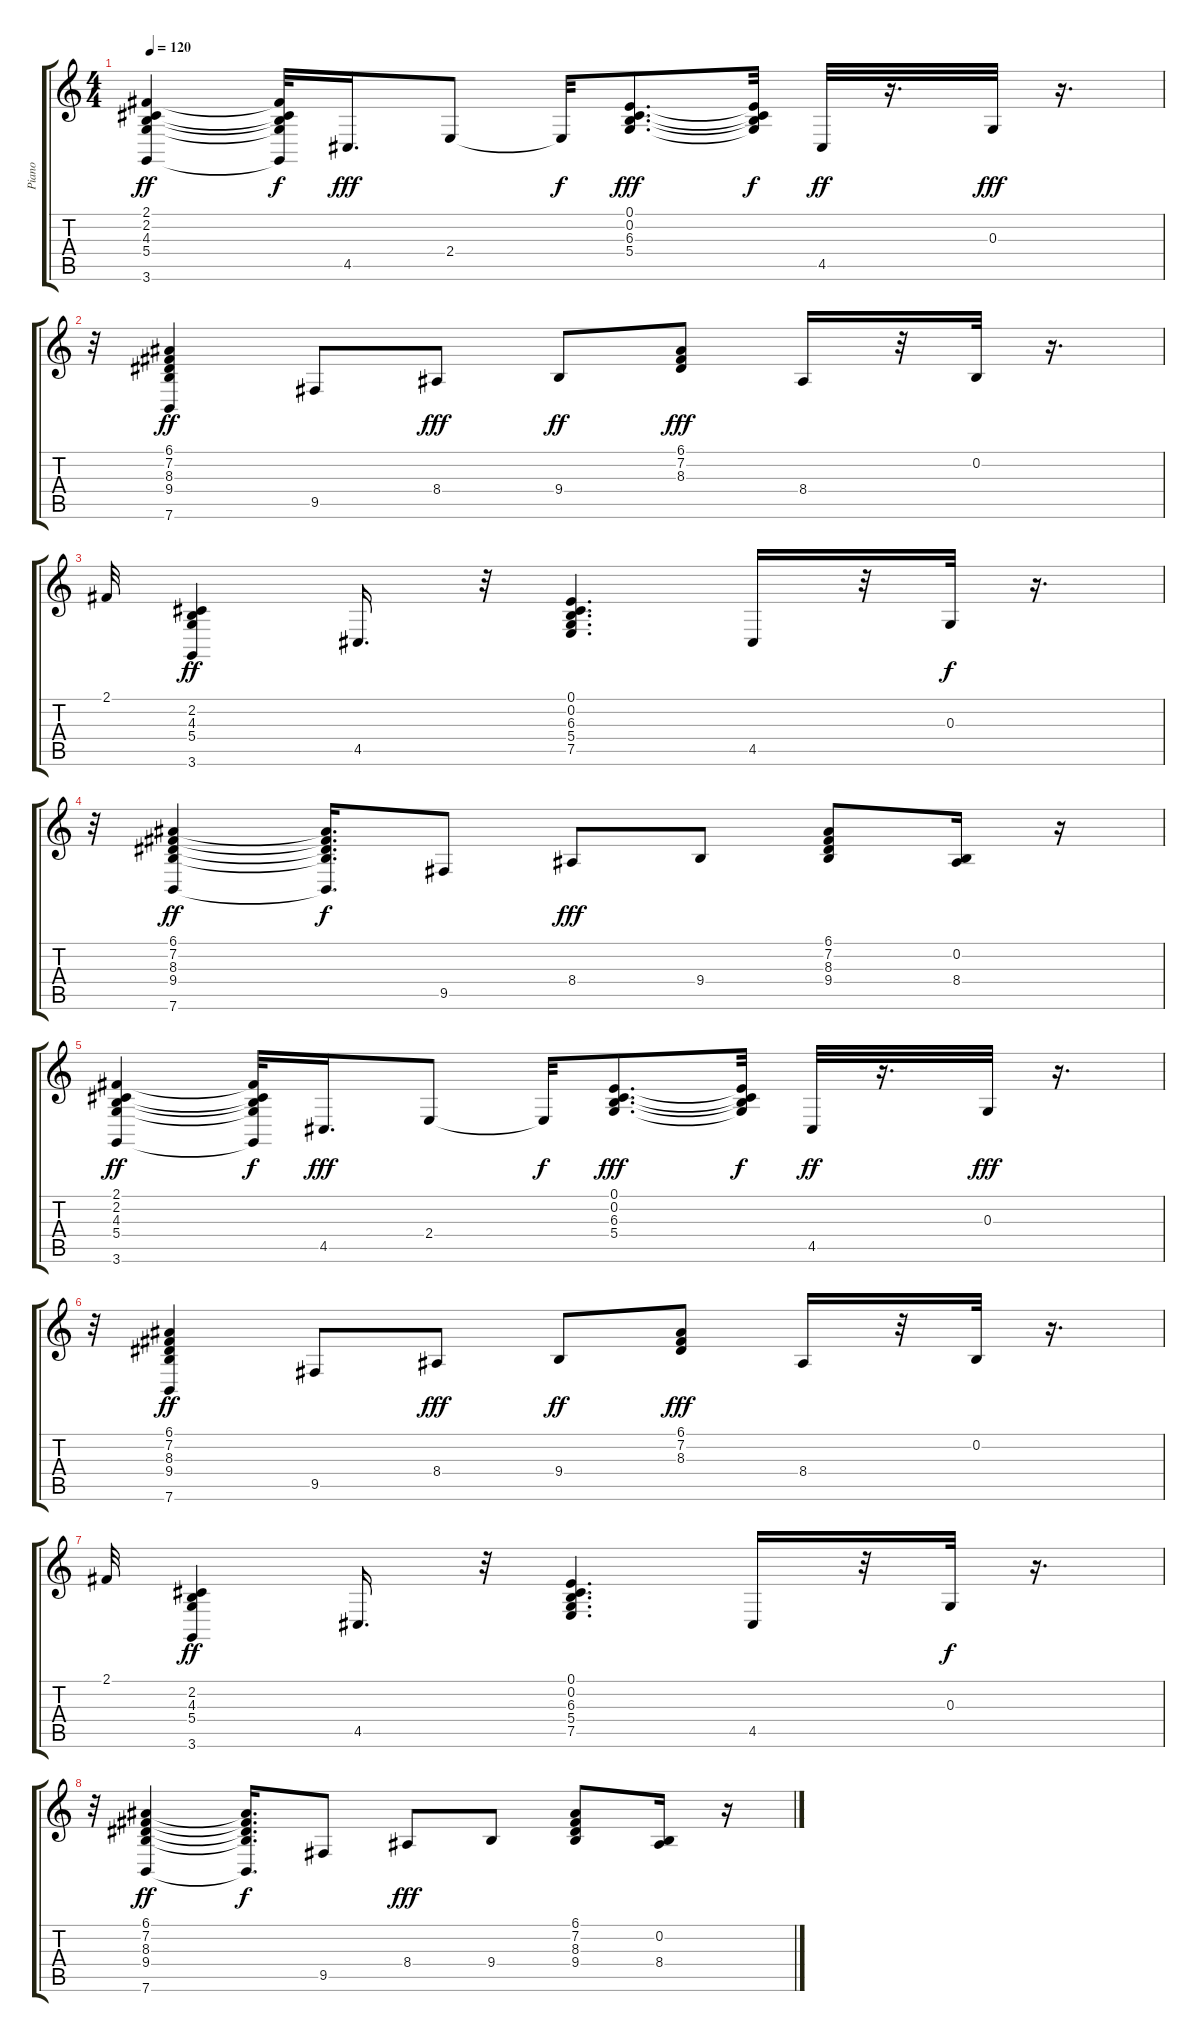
\track ("Piano" "Piano") {instrument acousticgrandpiano}
\staff {score tabs}
\tuning (E4 B3 G3 D3 A2 E2) {hide}
\ts (4 4)
\tempo 120
\clef g2
\ks c
(2.1 2.2 4.3 5.4 3.6).4{dy ff} (2.1{t} 2.2{t} 4.3{t} 5.4{t} 3.6{t}).32{dy f} 4.5.16{d dy fff} 2.4.8 2.4{t}.32{dy f} (0.1 0.2 6.3 5.4).8{d dy fff} (0.1{t} 0.2{t} 6.3{t} 5.4{t}).32{dy f} 4.5.32{dy ff} r.16{d} 0.3.32{dy fff} r.16{d} |
r.32 (6.1 7.2 8.3 9.4 7.6).4{dy ff} 9.5.8 8.4.8{dy fff} 9.4.8{dy ff} (6.1 7.2 8.3).8{dy fff} 8.4.16 r.32 0.2.32 r.16{d} |
2.1.32 (2.2 4.3 5.4 3.6).4{dy ff} 4.5.16{d} r.32 (0.1 0.2 6.3 5.4 7.5).4{d} 4.5.16 r.32 0.3.32{dy f} r.16{d} |
r.32 (6.1 7.2 8.3 9.4 7.6).4{dy ff} (6.1{t} 7.2{t} 8.3{t} 9.4{t} 7.6{t}).16{d dy f} 9.5.8 8.4.8{dy fff} 9.4.8 (6.1 7.2 8.3 9.4).8 (0.2 8.4).16 r.16 |
(2.1 2.2 4.3 5.4 3.6).4{dy ff} (2.1{t} 2.2{t} 4.3{t} 5.4{t} 3.6{t}).32{dy f} 4.5.16{d dy fff} 2.4.8 2.4{t}.32{dy f} (0.1 0.2 6.3 5.4).8{d dy fff} (0.1{t} 0.2{t} 6.3{t} 5.4{t}).32{dy f} 4.5.32{dy ff} r.16{d} 0.3.32{dy fff} r.16{d} |
r.32 (6.1 7.2 8.3 9.4 7.6).4{dy ff} 9.5.8 8.4.8{dy fff} 9.4.8{dy ff} (6.1 7.2 8.3).8{dy fff} 8.4.16 r.32 0.2.32 r.16{d} |
2.1.32 (2.2 4.3 5.4 3.6).4{dy ff} 4.5.16{d} r.32 (0.1 0.2 6.3 5.4 7.5).4{d} 4.5.16 r.32 0.3.32{dy f} r.16{d} |
r.32 (6.1 7.2 8.3 9.4 7.6).4{dy ff} (6.1{t} 7.2{t} 8.3{t} 9.4{t} 7.6{t}).16{d dy f} 9.5.8 8.4.8{dy fff} 9.4.8 (6.1 7.2 8.3 9.4).8 (0.2 8.4).16 r.16
